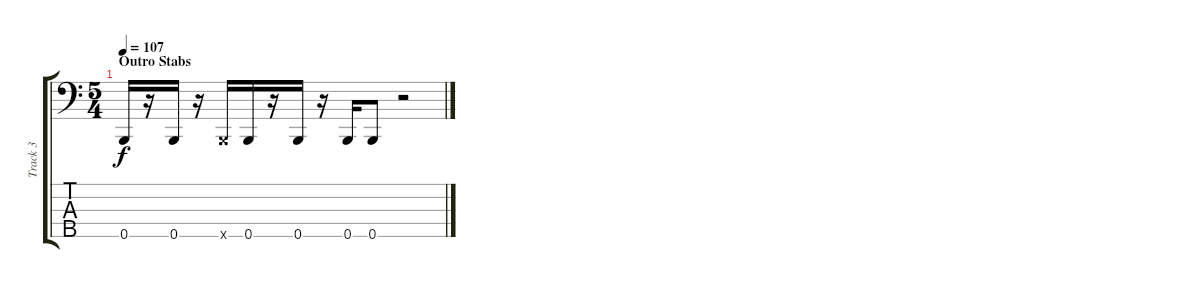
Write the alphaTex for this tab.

\track ("Track 3" "Track 3") {instrument electricbassfinger}
\staff {score tabs}
\tuning (G2 D2 A1 E1 B0) {hide}
\ts (5 4)
\section ("" "Outro Stabs")
\tempo 107
\clef f4
\ks c
0.5.16{dy f} r.16 0.5.16 r.16 0.5{x}.16 0.5.16 r.16 0.5.16 r.16 0.5.16 0.5.8 r.2
